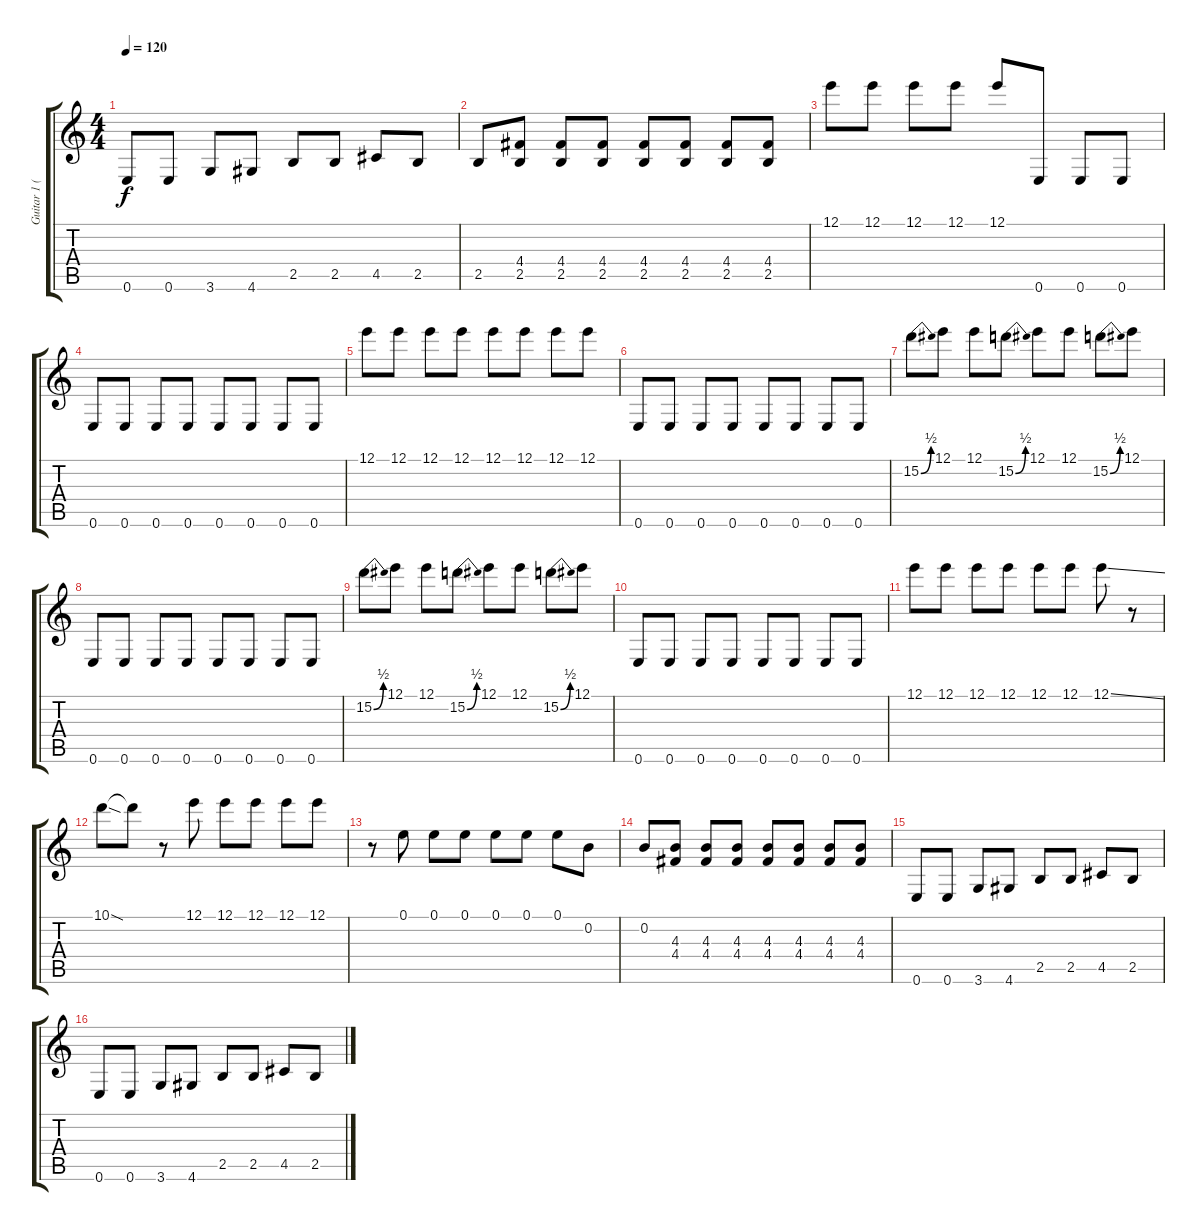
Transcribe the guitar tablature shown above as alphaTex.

\track ("Guitar 1 (J. Perry)" "Guitar 1 (") {instrument distortionguitar}
\staff {score tabs}
\tuning (E4 B3 G3 D3 A2 E2) {hide}
\ts (4 4)
\tempo 120
\clef g2
\ks c
0.6.8{dy f} 0.6.8 3.6.8 4.6.8 2.5.8 2.5.8 4.5.8 2.5.8 |
2.5.8 (4.4 2.5).8 (4.4 2.5).8 (4.4 2.5).8 (4.4 2.5).8 (4.4 2.5).8 (4.4 2.5).8 (4.4 2.5).8 |
12.1.8{balance 10} 12.1.8 12.1.8 12.1.8 12.1.8 0.6.8 0.6.8 0.6.8 |
0.6.8 0.6.8 0.6.8 0.6.8 0.6.8 0.6.8 0.6.8 0.6.8 |
12.1.8 12.1.8 12.1.8 12.1.8 12.1.8 12.1.8 12.1.8 12.1.8 |
0.6.8 0.6.8 0.6.8 0.6.8 0.6.8 0.6.8 0.6.8 0.6.8 |
15.2{be (bend 0 0 60 2)}.8 12.1.8 12.1.8 15.2{be (bend 0 0 60 2)}.8 12.1.8 12.1.8 15.2{be (bend 0 0 60 2)}.8 12.1.8 |
0.6.8 0.6.8 0.6.8 0.6.8 0.6.8 0.6.8 0.6.8 0.6.8 |
15.2{be (bend 0 0 60 2)}.8 12.1.8 12.1.8 15.2{be (bend 0 0 60 2)}.8 12.1.8 12.1.8 15.2{be (bend 0 0 60 2)}.8 12.1.8 |
0.6.8 0.6.8 0.6.8 0.6.8 0.6.8 0.6.8 0.6.8 0.6.8 |
12.1.8 12.1.8 12.1.8 12.1.8 12.1.8 12.1.8 12.1{ss}.8 r.8 |
10.1{sod}.8 10.1{t}.8 r.8 12.1.8 12.1.8 12.1.8 12.1.8 12.1.8 |
r.8{balance 14} 0.1.8 0.1.8 0.1.8 0.1.8 0.1.8 0.1.8 0.2.8 |
0.2.8 (4.3 4.4).8 (4.3 4.4).8 (4.3 4.4).8 (4.3 4.4).8 (4.3 4.4).8 (4.3 4.4).8 (4.3 4.4).8 |
0.6.8 0.6.8 3.6.8 4.6.8 2.5.8 2.5.8 4.5.8 2.5.8 |
0.6.8 0.6.8 3.6.8 4.6.8 2.5.8 2.5.8 4.5.8 2.5.8
